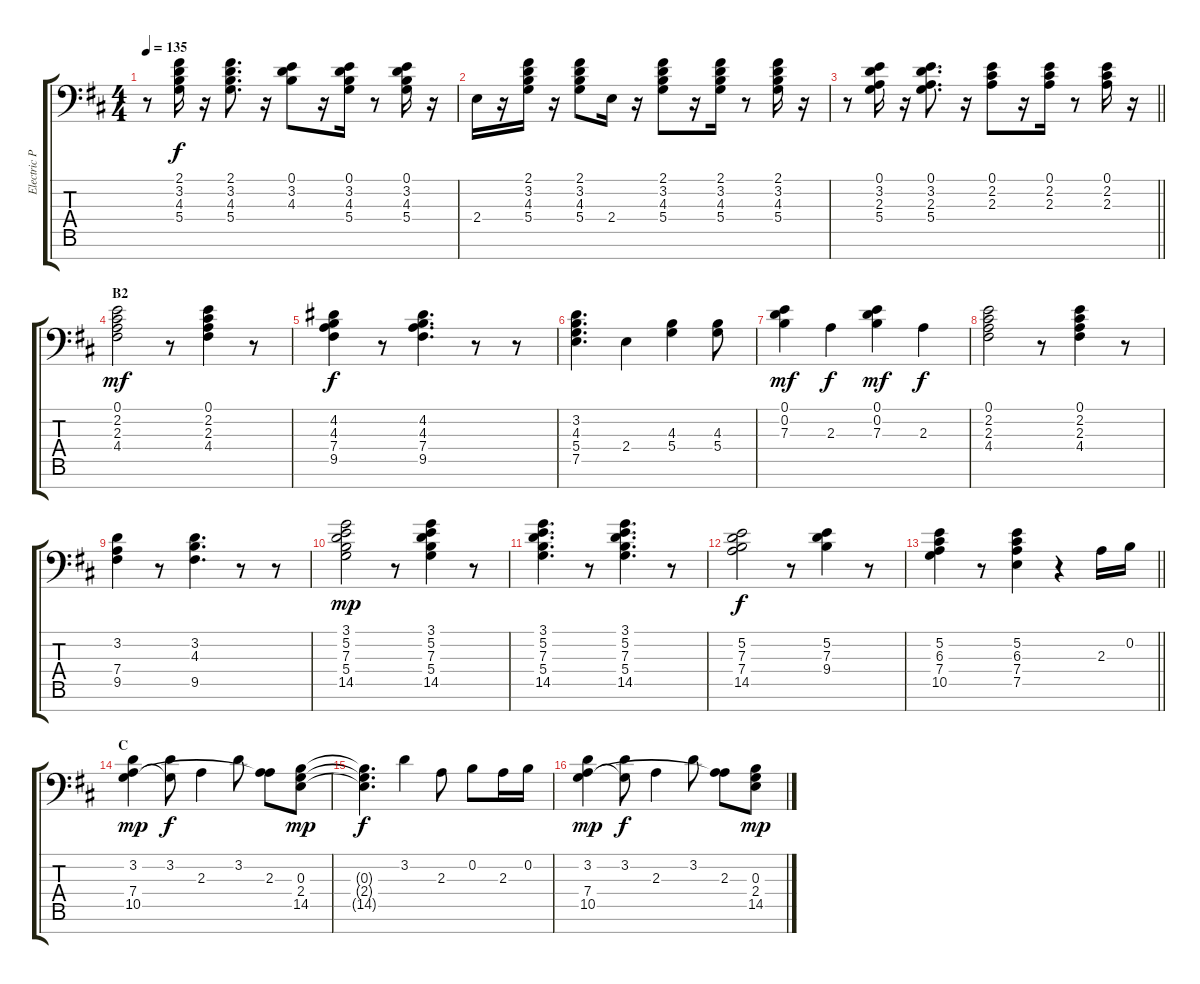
\track ("Electric Piano" "Electric P") {instrument honkytonkpiano}
\staff {score tabs}
\tuning (E4 B3 G3 D3 A2 E2 C-1) {hide}
\ts (4 4)
\tempo 135
\clef f4
\ks d
r.8{dy f} (2.1 3.2 4.3 5.4).16 r.16 (2.1 3.2 4.3 5.4).8{d} r.16 (0.1 3.2 4.3).8 r.16 (0.1 3.2 4.3 5.4).16 r.8 (0.1 3.2 4.3 5.4).16 r.16 |
2.4.16 r.16 (2.1 3.2 4.3 5.4).16 r.16 (2.1 3.2 4.3 5.4).8 2.4.16 r.16 (2.1 3.2 4.3 5.4).8 r.16 (2.1 3.2 4.3 5.4).16 r.8 (2.1 3.2 4.3 5.4).16 r.16 |
\barLineRight lightlight
r.8 (0.1 3.2 2.3 5.4).16 r.16 (0.1 3.2 2.3 5.4).8{d} r.16 (0.1 2.2 2.3).8 r.16 (0.1 2.2 2.3).16 r.8 (0.1 2.2 2.3).16 r.16 |
\section ("" "B2")
(0.1 2.2 2.3 4.4).2{dy mf} r.8 (0.1 2.2 2.3 4.4).4 r.8 |
(4.2 4.3 7.4 9.5).4{dy f} r.8 (4.2 4.3 7.4 9.5).4{d} r.8 r.8 |
(3.2 4.3 5.4 7.5).4{d} 2.4.4 (4.3 5.4).4 (4.3 5.4).8 |
(0.1 0.2 7.3).4{dy mf} 2.3.4{dy f} (0.1 0.2 7.3).4{dy mf} 2.3.4{dy f} |
(0.1 2.2 2.3 4.4).2 r.8 (0.1 2.2 2.3 4.4).4 r.8 |
(3.2 7.4 9.5).4 r.8 (3.2 4.3 9.5).4{d} r.8 r.8 |
(3.1 5.2 7.3 5.4 14.5).2{dy mp} r.8 (3.1 5.2 7.3 5.4 14.5).4 r.8 |
(3.1 5.2 7.3 5.4 14.5).4{d} r.8 (3.1 5.2 7.3 5.4 14.5).4{d} r.8 |
(5.2 7.3 7.4 14.5).2{dy f} r.8 (5.2 7.3 9.4).4 r.8 |
\barLineRight lightlight
(5.2 6.3 7.4 10.5).4 r.8 (5.2 6.3 7.4 7.5).4 r.4 2.3.16 0.2.16 |
\section ("" "C")
(3.2 7.4 10.5).4{dy mp} (3.2 10.5{t}).8{dy f} 2.3.4 3.2.8 (2.3 7.4{t}).8 (0.3 2.4 14.5).8{dy mp} |
(0.3{t} 2.4{t} 14.5{t}).4{d dy f} 3.2.4 2.3.8 0.2.8 2.3.16 0.2.16 |
(3.2 7.4 10.5).4{dy mp} (3.2 10.5{t}).8{dy f} 2.3.4 3.2.8 (2.3 7.4{t}).8 (0.3 2.4 14.5).8{dy mp}
